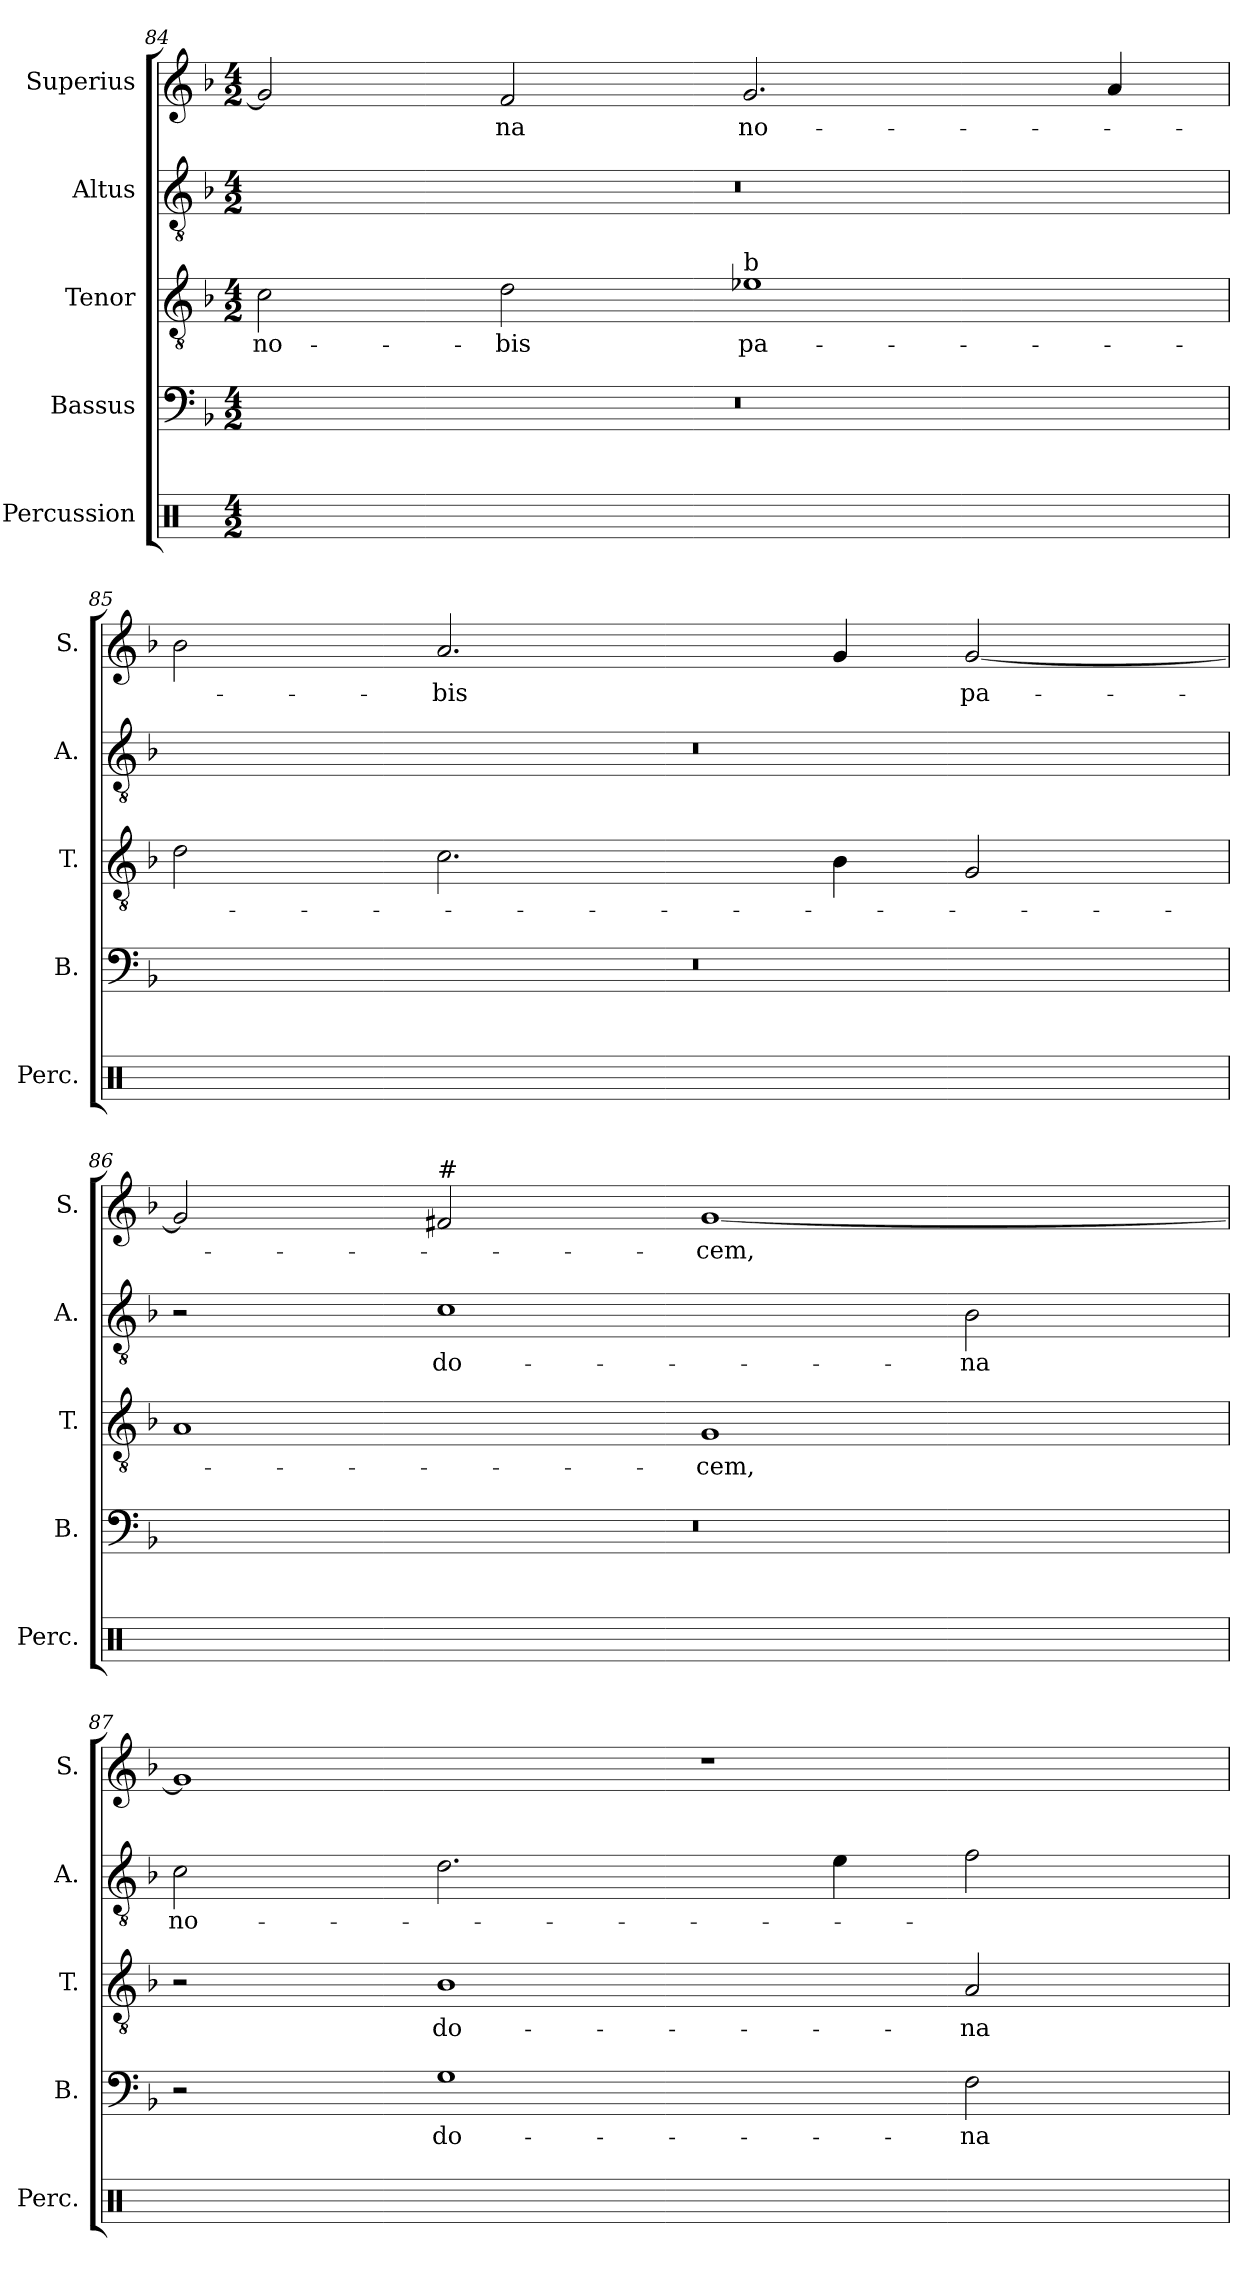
**kern	**kern	**text	**kern	**text	**kern	**text	**kern	**text
*part5	*part4	*part4	*part3	*part3	*part2	*part2	*part1	*part1
*staff5	*staff4	*staff4	*staff3	*staff3	*staff2	*staff2	*staff1	*staff1
*I"Percussion	*I"Bassus	*	*I"Tenor	*	*I"Altus	*	*I"Superius	*
*I'Perc.	*I'B.	*	*I'T.	*	*I'A.	*	*I'S.	*
*clefX	*clefF4	*	*clefGv2	*	*clefGv2	*	*clefG2	*
*	*	*	*ITrd7c12	*	*ITrd7c12	*	*	*
*k[]	*k[b-]	*	*k[b-]	*	*k[b-]	*	*k[b-]	*
*C:	*F:	*	*F:	*	*F:	*	*F:	*
*M4/2	*M4/2	*	*M4/2	*	*M4/2	*	*M4/2	*
=84	=84	=84	=84	=84	=84	=84	=84	=84
!	!LO:N:vis=1	!	!	!	!	!	!	!
!	!	!	!	!LO:LY:b:color=#000000	!LO:N:vis=1	!	!	!
16Rei/LLyy	0r	.	2Ci\	no-	0r	.	2gi/]	.
16Rei/yy	.	.	.	.	.	.	.	.
16Rei/yy	.	.	.	.	.	.	.	.
16Rei/JJyy	.	.	.	.	.	.	.	.
16Rei/LLyy	.	.	.	.	.	.	.	.
16Rei/yy	.	.	.	.	.	.	.	.
16Rei/yy	.	.	.	.	.	.	.	.
16Rei/JJyy	.	.	.	.	.	.	.	.
!	!	!	!	!LO:LY:b:color=#000000	!	!	!	!
!	!	!	!	!	!	!	!	!LO:LY:b:color=#000000
16Rei/LLyy	.	.	2Di\	-bis	.	.	2fi/	-na
16Rei/yy	.	.	.	.	.	.	.	.
16Rei/yy	.	.	.	.	.	.	.	.
16Rei/JJyy	.	.	.	.	.	.	.	.
16Rei/LLyy	.	.	.	.	.	.	.	.
16Rei/yy	.	.	.	.	.	.	.	.
16Rei/yy	.	.	.	.	.	.	.	.
16Rei/JJyy	.	.	.	.	.	.	.	.
!	!	!	!	!LO:LY:b:color=#000000	!	!	!	!
!	!	!	!LO:TX:a:t=b	!	!	!	!	!
!	!	!	!	!	!	!	!	!LO:LY:b:color=#000000
16Rei/LLyy	.	.	1E-j	pa-	.	.	2.gi/	no-
16Rei/yy	.	.	.	.	.	.	.	.
16Rei/yy	.	.	.	.	.	.	.	.
16Rei/JJyy	.	.	.	.	.	.	.	.
16Rei/LLyy	.	.	.	.	.	.	.	.
16Rei/yy	.	.	.	.	.	.	.	.
16Rei/yy	.	.	.	.	.	.	.	.
16Rei/JJyy	.	.	.	.	.	.	.	.
16Rei/LLyy	.	.	.	.	.	.	.	.
16Rei/yy	.	.	.	.	.	.	.	.
16Rei/yy	.	.	.	.	.	.	.	.
16Rei/JJyy	.	.	.	.	.	.	.	.
16Rei/LLyy	.	.	.	.	.	.	4ai/	.
16Rei/yy	.	.	.	.	.	.	.	.
16Rei/yy	.	.	.	.	.	.	.	.
16Rei/JJyy	.	.	.	.	.	.	.	.
=85	=85	=85	=85	=85	=85	=85	=85	=85
!	!LO:N:vis=1	!	!	!	!LO:N:vis=1	!	!	!
16Rei/LLyy	0r	.	2Di\	.	0r	.	2b-i\	.
16Rei/yy	.	.	.	.	.	.	.	.
16Rei/yy	.	.	.	.	.	.	.	.
16Rei/JJyy	.	.	.	.	.	.	.	.
16Rei/LLyy	.	.	.	.	.	.	.	.
16Rei/yy	.	.	.	.	.	.	.	.
16Rei/yy	.	.	.	.	.	.	.	.
16Rei/JJyy	.	.	.	.	.	.	.	.
!	!	!	!	!	!	!	!	!LO:LY:b:color=#000000
16Rei/LLyy	.	.	2.Ci\	.	.	.	2.ai/	-bis
16Rei/yy	.	.	.	.	.	.	.	.
16Rei/yy	.	.	.	.	.	.	.	.
16Rei/JJyy	.	.	.	.	.	.	.	.
16Rei/LLyy	.	.	.	.	.	.	.	.
16Rei/yy	.	.	.	.	.	.	.	.
16Rei/yy	.	.	.	.	.	.	.	.
16Rei/JJyy	.	.	.	.	.	.	.	.
16Rei/LLyy	.	.	.	.	.	.	.	.
16Rei/yy	.	.	.	.	.	.	.	.
16Rei/yy	.	.	.	.	.	.	.	.
16Rei/JJyy	.	.	.	.	.	.	.	.
16Rei/LLyy	.	.	4BB-i\	.	.	.	4gi/	.
16Rei/yy	.	.	.	.	.	.	.	.
16Rei/yy	.	.	.	.	.	.	.	.
16Rei/JJyy	.	.	.	.	.	.	.	.
!	!	!	!	!	!	!	!	!LO:LY:b:color=#000000
16Rei/LLyy	.	.	2GGi/	.	.	.	[<2gi/	pa-
16Rei/yy	.	.	.	.	.	.	.	.
16Rei/yy	.	.	.	.	.	.	.	.
16Rei/JJyy	.	.	.	.	.	.	.	.
16Rei/LLyy	.	.	.	.	.	.	.	.
16Rei/yy	.	.	.	.	.	.	.	.
16Rei/yy	.	.	.	.	.	.	.	.
16Rei/JJyy	.	.	.	.	.	.	.	.
=86	=86	=86	=86	=86	=86	=86	=86	=86
!	!LO:N:vis=1	!	!	!	!	!	!	!
16Rei/LLyy	0r	.	1AAi	.	2r	.	2gi/]	.
16Rei/yy	.	.	.	.	.	.	.	.
16Rei/yy	.	.	.	.	.	.	.	.
16Rei/JJyy	.	.	.	.	.	.	.	.
16Rei/LLyy	.	.	.	.	.	.	.	.
16Rei/yy	.	.	.	.	.	.	.	.
16Rei/yy	.	.	.	.	.	.	.	.
16Rei/JJyy	.	.	.	.	.	.	.	.
!	!	!	!	!	!	!	!LO:TX:a:t=#	!
!	!	!	!	!	!	!LO:LY:b:color=#000000	!	!
16Rei/LLyy	.	.	.	.	1Ci	do-	2f#j/	.
16Rei/yy	.	.	.	.	.	.	.	.
16Rei/yy	.	.	.	.	.	.	.	.
16Rei/JJyy	.	.	.	.	.	.	.	.
16Rei/LLyy	.	.	.	.	.	.	.	.
16Rei/yy	.	.	.	.	.	.	.	.
16Rei/yy	.	.	.	.	.	.	.	.
16Rei/JJyy	.	.	.	.	.	.	.	.
!	!	!	!	!LO:LY:b:color=#000000	!	!	!	!
!	!	!	!	!	!	!	!	!LO:LY:b:color=#000000
16Rei/LLyy	.	.	1GGi	-cem,	.	.	[<1gi	-cem,
16Rei/yy	.	.	.	.	.	.	.	.
16Rei/yy	.	.	.	.	.	.	.	.
16Rei/JJyy	.	.	.	.	.	.	.	.
16Rei/LLyy	.	.	.	.	.	.	.	.
16Rei/yy	.	.	.	.	.	.	.	.
16Rei/yy	.	.	.	.	.	.	.	.
16Rei/JJyy	.	.	.	.	.	.	.	.
!	!	!	!	!	!	!LO:LY:b:color=#000000	!	!
16Rei/LLyy	.	.	.	.	2BB-i\	-na	.	.
16Rei/yy	.	.	.	.	.	.	.	.
16Rei/yy	.	.	.	.	.	.	.	.
16Rei/JJyy	.	.	.	.	.	.	.	.
16Rei/LLyy	.	.	.	.	.	.	.	.
16Rei/yy	.	.	.	.	.	.	.	.
16Rei/yy	.	.	.	.	.	.	.	.
16Rei/JJyy	.	.	.	.	.	.	.	.
=87	=87	=87	=87	=87	=87	=87	=87	=87
!	!	!	!	!	!	!LO:LY:b:color=#000000	!	!
16Rei/LLyy	2r	.	2r	.	2Ci\	no-	1gi]	.
16Rei/yy	.	.	.	.	.	.	.	.
16Rei/yy	.	.	.	.	.	.	.	.
16Rei/JJyy	.	.	.	.	.	.	.	.
16Rei/LLyy	.	.	.	.	.	.	.	.
16Rei/yy	.	.	.	.	.	.	.	.
16Rei/yy	.	.	.	.	.	.	.	.
16Rei/JJyy	.	.	.	.	.	.	.	.
!	!	!LO:LY:b:color=#000000	!	!	!	!	!	!
!	!	!	!	!LO:LY:b:color=#000000	!	!	!	!
16Rei/LLyy	1Gi	do-	1BB-i	do-	2.Di\	.	.	.
16Rei/yy	.	.	.	.	.	.	.	.
16Rei/yy	.	.	.	.	.	.	.	.
16Rei/JJyy	.	.	.	.	.	.	.	.
16Rei/LLyy	.	.	.	.	.	.	.	.
16Rei/yy	.	.	.	.	.	.	.	.
16Rei/yy	.	.	.	.	.	.	.	.
16Rei/JJyy	.	.	.	.	.	.	.	.
16Rei/LLyy	.	.	.	.	.	.	1r	.
16Rei/yy	.	.	.	.	.	.	.	.
16Rei/yy	.	.	.	.	.	.	.	.
16Rei/JJyy	.	.	.	.	.	.	.	.
16Rei/LLyy	.	.	.	.	4Ei\	.	.	.
16Rei/yy	.	.	.	.	.	.	.	.
16Rei/yy	.	.	.	.	.	.	.	.
16Rei/JJyy	.	.	.	.	.	.	.	.
!	!	!LO:LY:b:color=#000000	!	!	!	!	!	!
!	!	!	!	!LO:LY:b:color=#000000	!	!	!	!
16Rei/LLyy	2Fi\	-na	2AAi/	-na	2Fi\	.	.	.
16Rei/yy	.	.	.	.	.	.	.	.
16Rei/yy	.	.	.	.	.	.	.	.
16Rei/JJyy	.	.	.	.	.	.	.	.
16Rei/LLyy	.	.	.	.	.	.	.	.
16Rei/yy	.	.	.	.	.	.	.	.
16Rei/yy	.	.	.	.	.	.	.	.
16Rei/JJyy	.	.	.	.	.	.	.	.
=	=	=	=	=	=	=	=	=
*-	*-	*-	*-	*-	*-	*-	*-	*-
